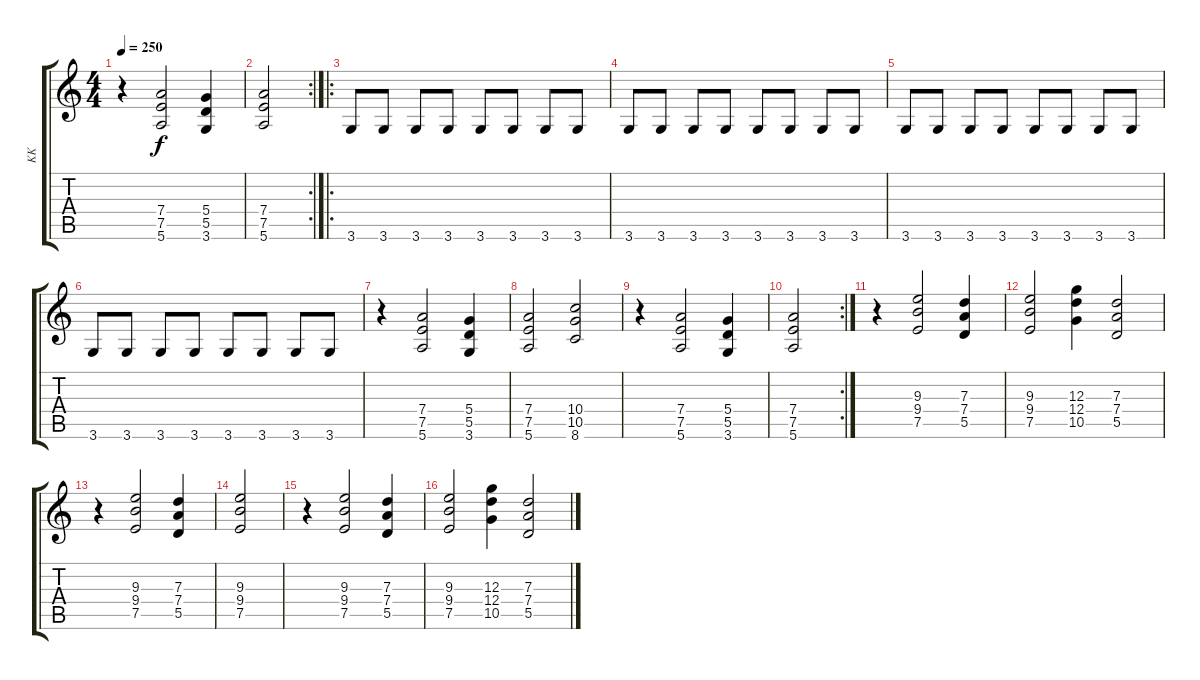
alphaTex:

\track ("KK" "KK") {instrument distortionguitar}
\staff {score tabs}
\tuning (E4 B3 G3 D3 A2 E2) {hide}
\ts (4 4)
\tempo 250
\clef g2
\ks c
r.4{dy f} (7.4 7.5 5.6).2 (5.4 5.5 3.6).4 |
\rc 2
(7.4 7.5 5.6).2 |
\ro
3.6.8 3.6.8 3.6.8 3.6.8 3.6.8 3.6.8 3.6.8 3.6.8 |
3.6.8 3.6.8 3.6.8 3.6.8 3.6.8 3.6.8 3.6.8 3.6.8 |
3.6.8 3.6.8 3.6.8 3.6.8 3.6.8 3.6.8 3.6.8 3.6.8 |
3.6.8 3.6.8 3.6.8 3.6.8 3.6.8 3.6.8 3.6.8 3.6.8 |
r.4 (7.4 7.5 5.6).2 (5.4 5.5 3.6).4 |
(7.4 7.5 5.6).2 (10.4 10.5 8.6).2 |
r.4 (7.4 7.5 5.6).2 (5.4 5.5 3.6).4 |
\rc 2
(7.4 7.5 5.6).2 |
r.4 (9.3 9.4 7.5).2 (7.3 7.4 5.5).4 |
(9.3 9.4 7.5).2 (12.3 12.4 10.5).4 (7.3 7.4 5.5).2 |
r.4 (9.3 9.4 7.5).2 (7.3 7.4 5.5).4 |
(9.3 9.4 7.5).2 |
r.4 (9.3 9.4 7.5).2 (7.3 7.4 5.5).4 |
(9.3 9.4 7.5).2 (12.3 12.4 10.5).4 (7.3 7.4 5.5).2
